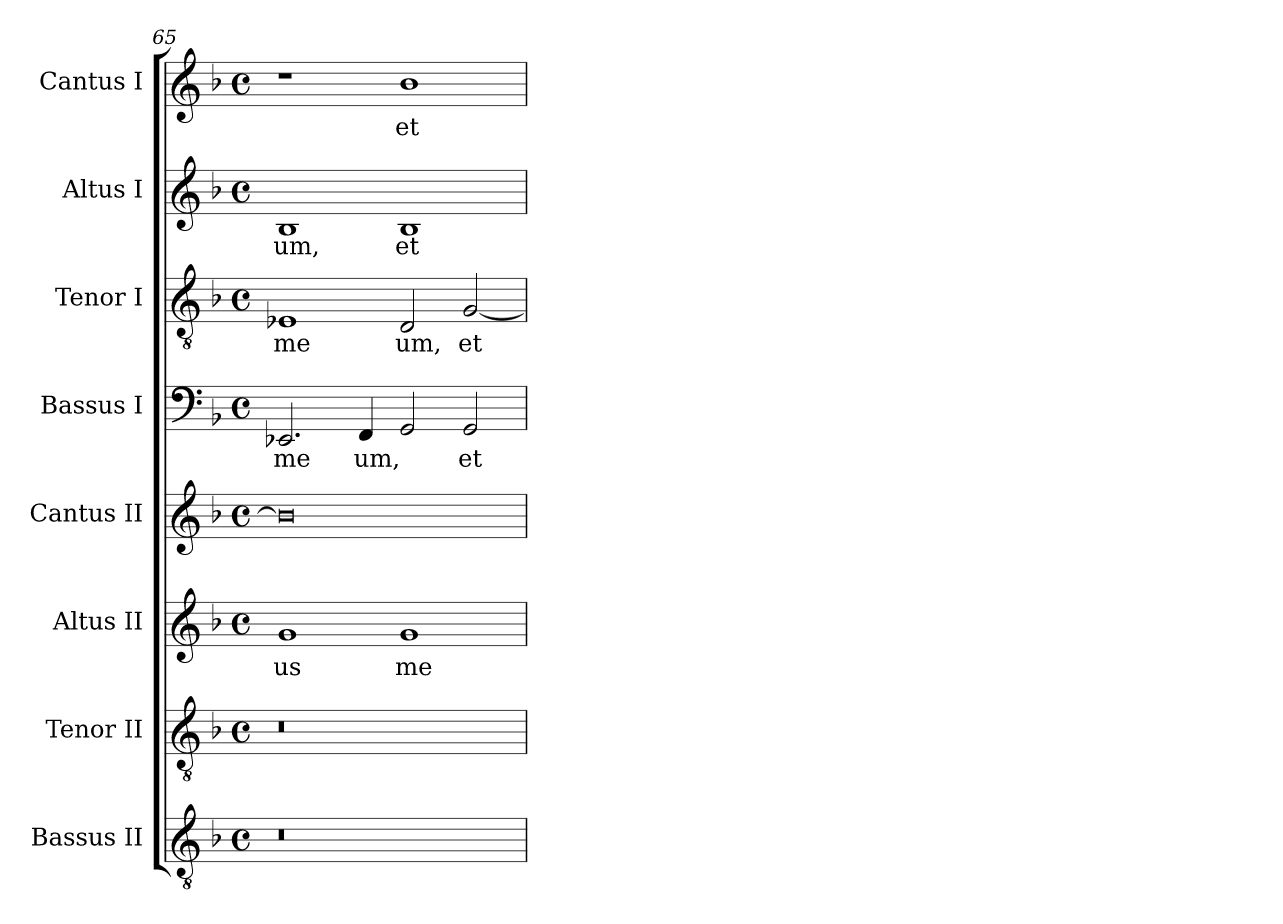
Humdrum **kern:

**kern	**kern	**kern	**text	**kern	**kern	**text	**kern	**text	**kern	**text	**kern	**text
*part8	*part7	*part6	*part6	*part5	*part4	*part4	*part3	*part3	*part2	*part2	*part1	*part1
*staff8	*staff7	*staff6	*staff6	*staff5	*staff4	*staff4	*staff3	*staff3	*staff2	*staff2	*staff1	*staff1
*I"Bassus II	*I"Tenor II	*I"Altus II	*	*I"Cantus II	*I"Bassus I	*	*I"Tenor I	*	*I"Altus I	*	*I"Cantus I	*
*clefGv2	*clefGv2	*clefG2	*	*clefG2	*clefF4	*	*clefGv2	*	*clefG2	*	*clefG2	*
*k[b-]	*k[b-]	*k[b-]	*	*k[b-]	*k[b-]	*	*k[b-]	*	*k[b-]	*	*k[b-]	*
*F:	*F:	*F:	*	*F:	*F:	*	*F:	*	*F:	*	*F:	*
*M4/4	*M4/4	*M4/4	*	*M4/4	*M4/4	*	*M4/4	*	*M4/4	*	*M4/4	*
*met(c)	*met(c)	*met(c)	*	*met(c)	*met(c)	*	*met(c)	*	*met(c)	*	*met(c)	*
=65	=65	=65	=65	=65	=65	=65	=65	=65	=65	=65	=65	=65
!	!	!	!LO:LY:b:cj	!	!	!LO:LY:b	!	!LO:LY:b:cj	!	!LO:LY:b:cj	!	!
0r	0r	1g	-us	0b-]	2.EE-X/	me	1E-X	me	1B-	um,	1r	.
!	!	!	!	!	!	!LO:LY:b	!	!	!	!	!	!
.	.	.	.	.	4FF/	um,	.	.	.	.	.	.
!	!	!	!LO:LY:b:cj	!	!	!	!	!LO:LY:b:cj	!	!LO:LY:b:cj	!	!LO:LY:b:cj
.	.	1g	me-	.	2GG/	.	2D/	um,	1B-	et	1b-	et
!	!	!	!	!	!	!LO:LY:b:cj	!	!LO:LY:b:cj	!	!	!	!
.	.	.	.	.	2GG/	et	[>2G/	et	.	.	.	.
=	=	=	=	=	=	=	=	=	=	=	=	=
*-	*-	*-	*-	*-	*-	*-	*-	*-	*-	*-	*-	*-
